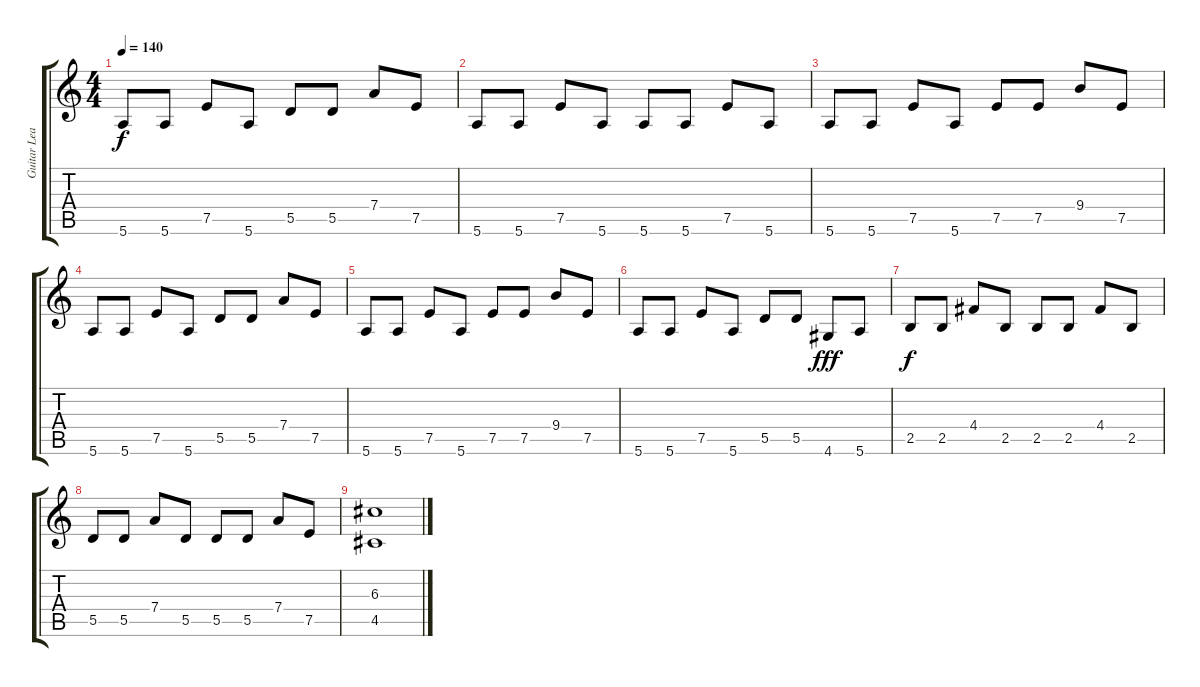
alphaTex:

\track ("Guitar Lead" "Guitar Lea") {instrument distortionguitar}
\staff {score tabs}
\tuning (E4 B3 G3 D3 A2 E2) {hide}
\ts (4 4)
\tempo 140
\clef g2
\ks c
5.6.8{dy f} 5.6.8 7.5.8 5.6.8 5.5.8 5.5.8 7.4.8 7.5.8 |
5.6.8 5.6.8 7.5.8 5.6.8 5.6.8 5.6.8 7.5.8 5.6.8 |
5.6.8 5.6.8 7.5.8 5.6.8 7.5.8 7.5.8 9.4.8 7.5.8 |
5.6.8 5.6.8 7.5.8 5.6.8 5.5.8 5.5.8 7.4.8 7.5.8 |
5.6.8 5.6.8 7.5.8 5.6.8 7.5.8 7.5.8 9.4.8 7.5.8 |
5.6.8 5.6.8 7.5.8 5.6.8 5.5.8 5.5.8 4.6.8{dy fff} 5.6.8 |
2.5.8{dy f} 2.5.8 4.4.8 2.5.8 2.5.8 2.5.8 4.4.8 2.5.8 |
5.5.8 5.5.8 7.4.8 5.5.8 5.5.8 5.5.8 7.4.8 7.5.8 |
(6.3 4.5).1
